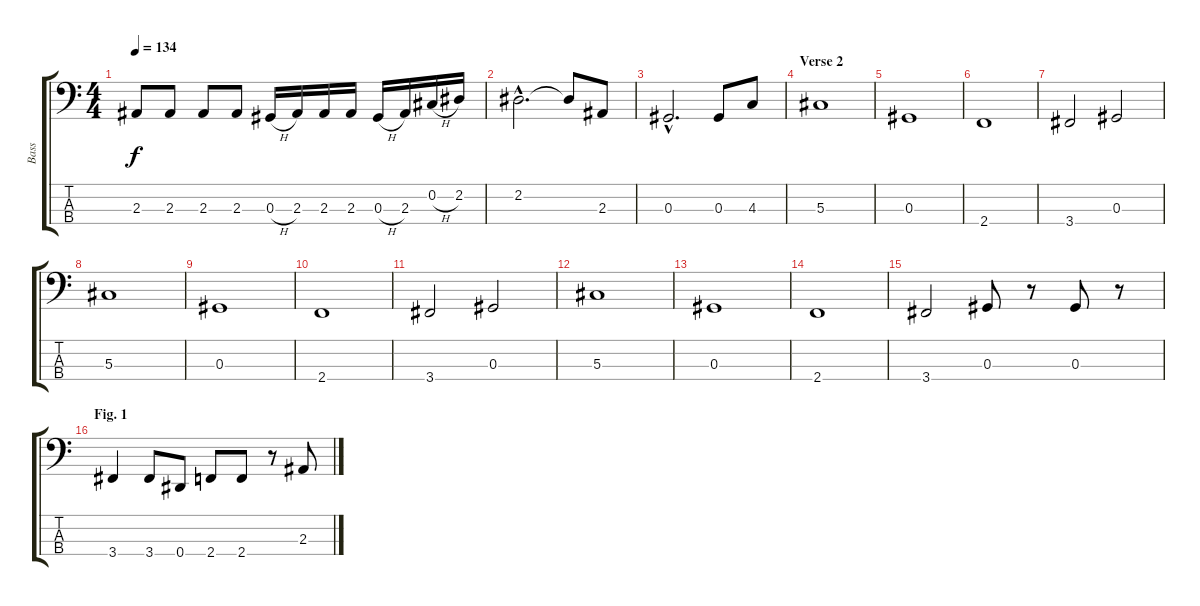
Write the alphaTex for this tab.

\track ("Bass" "Bass") {instrument electricbassfinger}
\staff {score tabs}
\tuning (Gb2 Db2 Ab1 Eb1) {hide}
\ts (4 4)
\tempo 134
\clef f4
\ks c
2.3{t}.8{dy f} 2.3.8 2.3.8 2.3.8 0.3{h}.16 2.3.16 2.3.16 2.3.16 0.3{h}.16 2.3.16 0.2{h}.16 2.2.16 |
2.2{hac}.2{d} 2.2{t}.8 2.3.8 |
0.3{hac}.2{d} 0.3.8 4.3.8 |
\section ("" "Verse 2")
5.3.1 |
0.3.1 |
2.4.1 |
3.4.2 0.3.2 |
5.3.1 |
0.3.1 |
2.4.1 |
3.4.2 0.3.2 |
5.3.1 |
0.3.1 |
2.4.1 |
3.4.2 0.3.8 r.8 0.3.8 r.8 |
\section ("" "Fig. 1")
3.4.4 3.4.8 0.4.8 2.4.8 2.4.8 r.8 2.3.8
